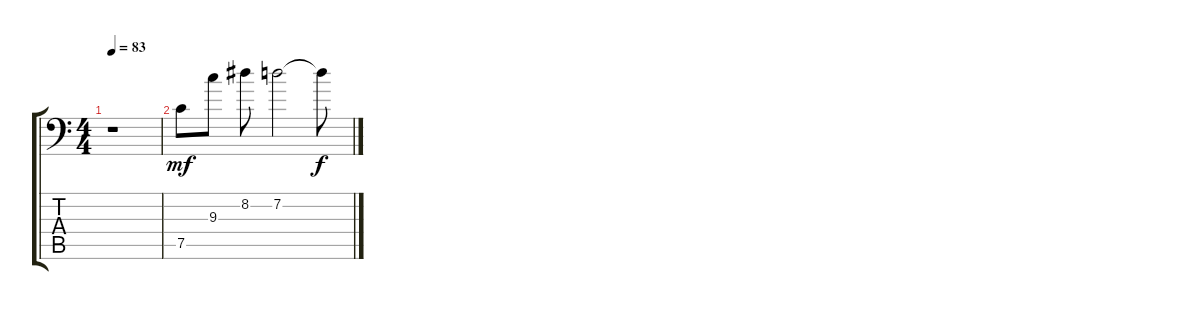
\track "" {instrument acousticguitarsteel}
\staff {score tabs}
\tuning (C4 G3 Eb3 Bb2 F2 Bb1) {hide}
\ts (4 4)
\tempo 83
\clef f4
\ks c
r.1{dy f} |
7.5.8{dy mf} 9.3.8 8.2.8 7.2.2 7.2{t}.8{dy f}
